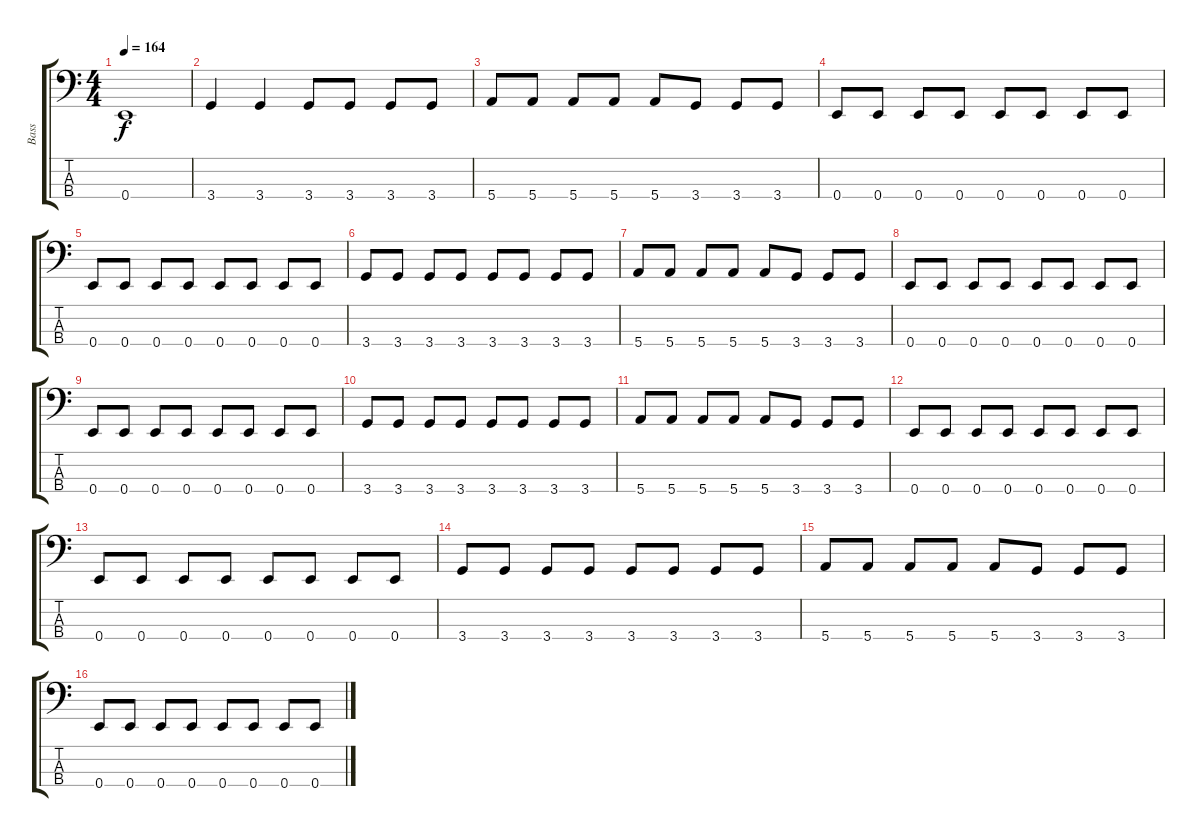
\track ("Bass" "Bass") {instrument electricbasspick}
\staff {score tabs}
\tuning (G2 D2 A1 E1) {hide}
\ts (4 4)
\tempo 164
\clef f4
\ks c
0.4{t}.1{dy f} |
3.4.4 3.4.4 3.4.8 3.4.8 3.4.8 3.4.8 |
5.4.8 5.4.8 5.4.8 5.4.8 5.4.8 3.4.8 3.4.8 3.4.8 |
0.4.8 0.4.8 0.4.8 0.4.8 0.4.8 0.4.8 0.4.8 0.4.8 |
0.4.8 0.4.8 0.4.8 0.4.8 0.4.8 0.4.8 0.4.8 0.4.8 |
3.4.8 3.4.8 3.4.8 3.4.8 3.4.8 3.4.8 3.4.8 3.4.8 |
5.4.8 5.4.8 5.4.8 5.4.8 5.4.8 3.4.8 3.4.8 3.4.8 |
0.4.8 0.4.8 0.4.8 0.4.8 0.4.8 0.4.8 0.4.8 0.4.8 |
0.4.8 0.4.8 0.4.8 0.4.8 0.4.8 0.4.8 0.4.8 0.4.8 |
3.4.8 3.4.8 3.4.8 3.4.8 3.4.8 3.4.8 3.4.8 3.4.8 |
5.4.8 5.4.8 5.4.8 5.4.8 5.4.8 3.4.8 3.4.8 3.4.8 |
0.4.8 0.4.8 0.4.8 0.4.8 0.4.8 0.4.8 0.4.8 0.4.8 |
0.4.8 0.4.8 0.4.8 0.4.8 0.4.8 0.4.8 0.4.8 0.4.8 |
3.4.8 3.4.8 3.4.8 3.4.8 3.4.8 3.4.8 3.4.8 3.4.8 |
5.4.8 5.4.8 5.4.8 5.4.8 5.4.8 3.4.8 3.4.8 3.4.8 |
0.4.8 0.4.8 0.4.8 0.4.8 0.4.8 0.4.8 0.4.8 0.4.8
